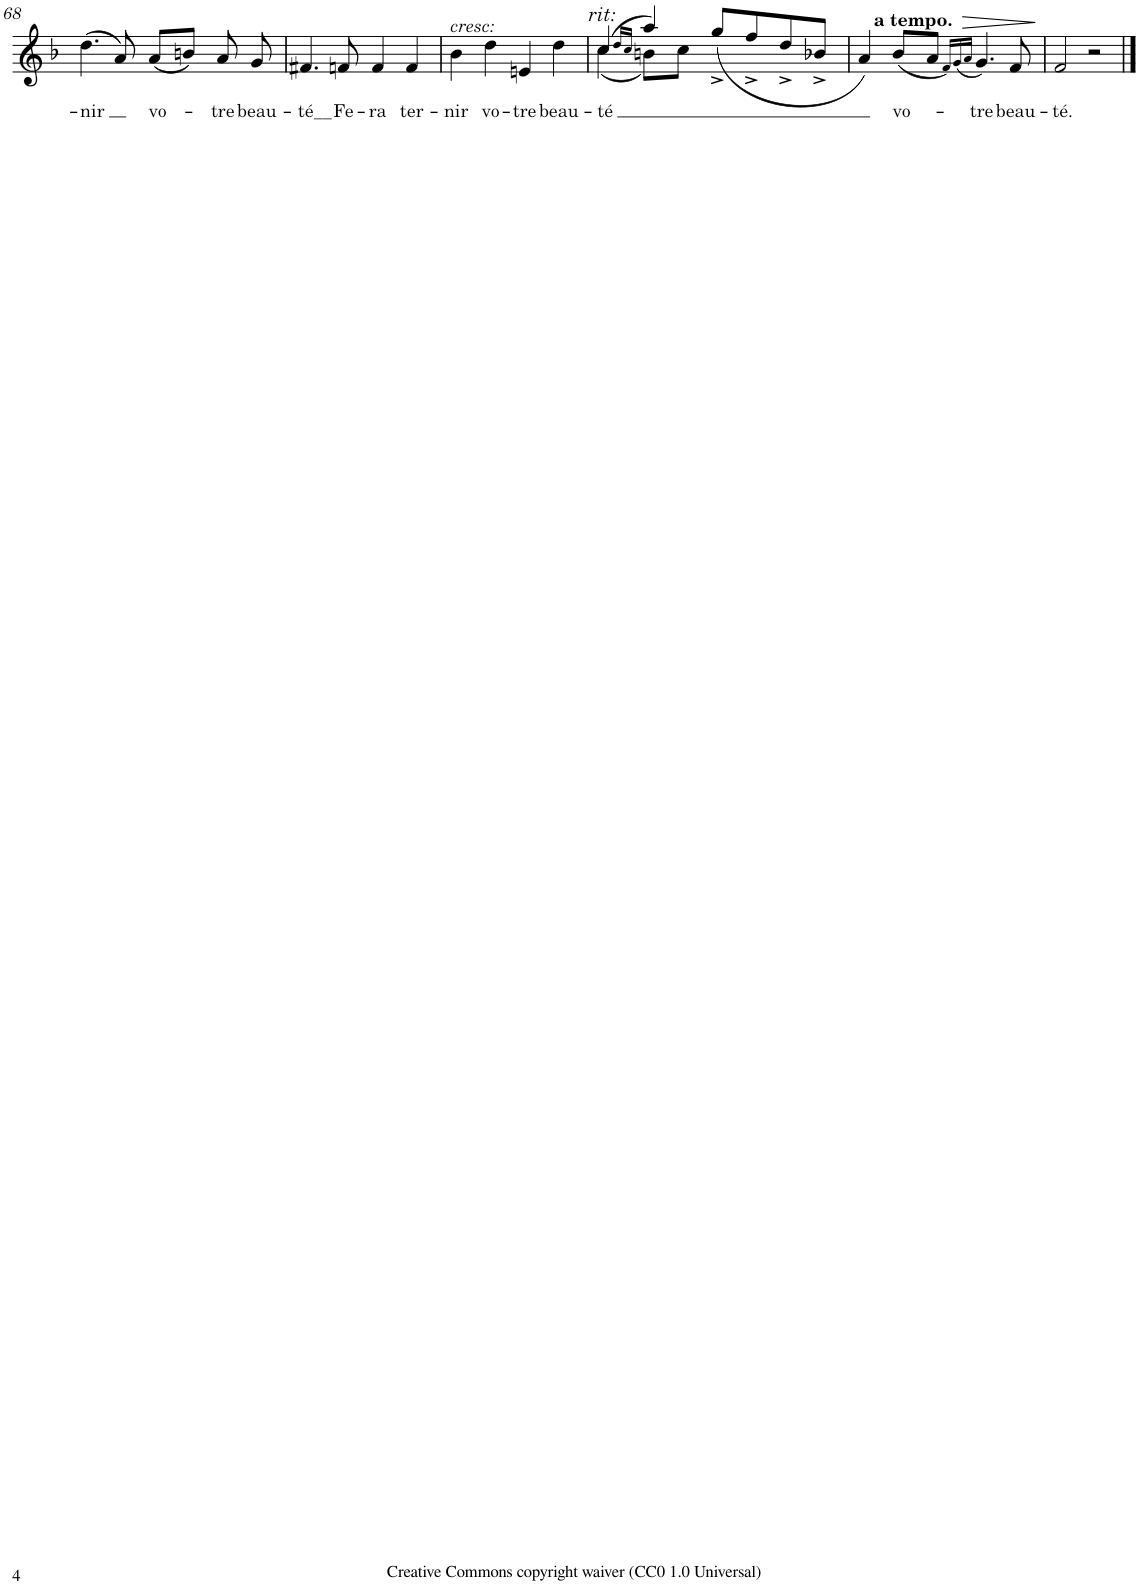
**kern	**text	**dynam
*part1	*part1	*part1
*staff1	*staff1	*staff1
*I"Chant Voice	*	*
!!LO:PB:g=z
*clefG2	*	*
*k[b-]	*	*
*M4/4	*	*
*met(c)	*	*
=68	=68	=68
!	!LO:LY:b	!
(4.dd\	-nir	.
8a/)	.	.
!	!LO:LY:b	!
(8a/L	vo-	.
8bn/J)	.	.
!	!LO:LY:b	!
8a/	-tre	.
!	!LO:LY:b	!
8g/	beau-	.
=69	=69	=69
!	!LO:LY:b	!
4.f#X/	-té__	.
!	!LO:LY:b	!
8fn/	Fe-	.
!	!LO:LY:b	!
4f/	-ra	.
!	!LO:LY:b	!
4f/	ter-	.
=70	=70	=70
!LO:TX:a:i:t=cresc&colon;	!	!
!	!LO:LY:b	!
4b-\	-nir	.
!	!LO:LY:b	!
4dd\	vo-	.
!	!LO:LY:b	!
4en/	-tre	.
!	!LO:LY:b	!
4dd\	beau-	.
=71	=71	=71
!LO:TX:a:i:t=rit&colon;	!	!
!	!LO:LY:b	!
*^	*	*
(4cc/	(4cc\	-té	.
.	16qdd/LL	.	.
.	16qcc/JJ	.	.
4aa/)	8bn\L)	.	.
.	8cc\J	.	.
(8gg^</L	2ryy	.	.
8ff^</	.	.	.
8dd^</	.	.	.
8b-X^</J	.	.	.
*v	*v	*	*
=72	=72	=72
!LO:TX:a:B:t=a tempo.	!	!
4a/)	.	.
!	!LO:LY:b	!
(8b-/L	vo-	.
!	!	!LO:HP:b
8a/J	.	>
16qf/LL)	.	.
(16qg/	.	.
16qa/JJ	.	.
!	!LO:LY:b	!
4.g/)	-tre	.
!	!LO:LY:b	!
8f/	beau-	.
.	.	]
=73	=73	=73
!	!LO:LY:b	!
2f/	-té.	.
2r	.	.
==	==	==
*-	*-	*-
